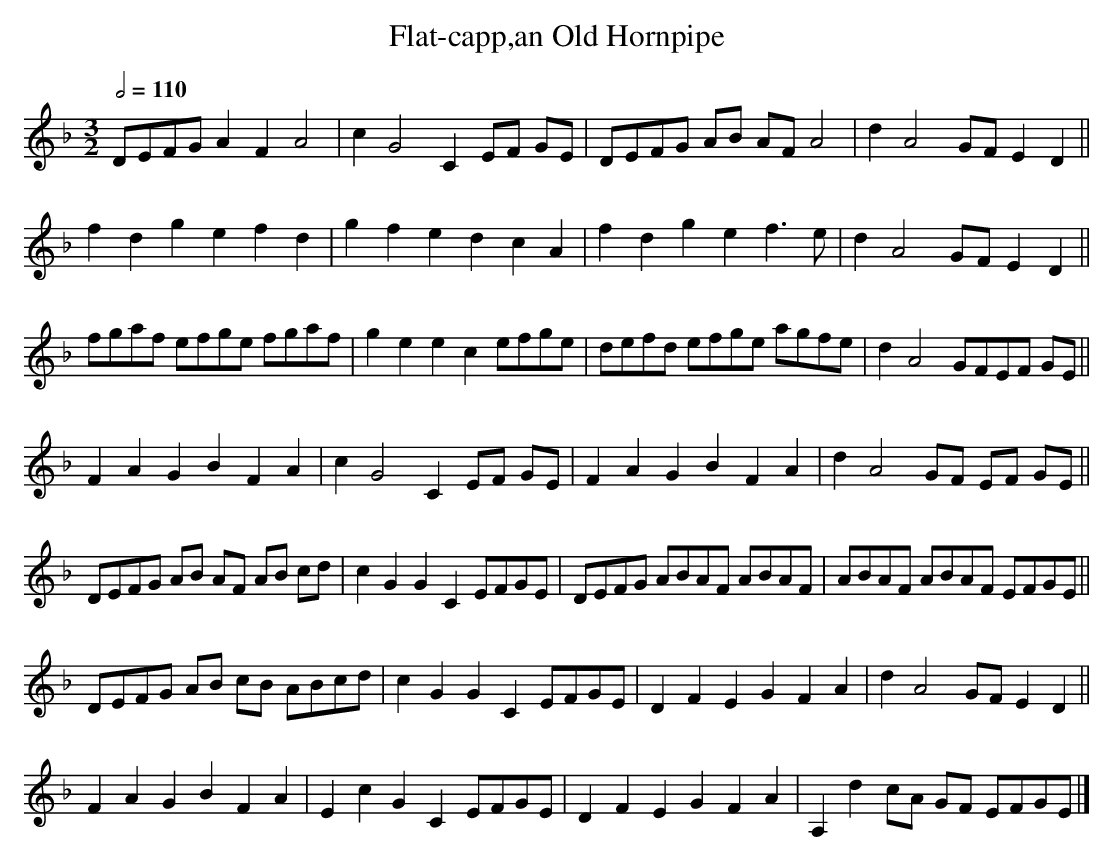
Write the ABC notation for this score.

X:1
T:Flat-capp,an Old Hornpipe
Q:1/2=110
M:3/2
L:1/4
K:Dmin
D/E/F/G/AFA2|cG2CE/F/ G/E/|D/E/F/G/ A/B/ A/F/A2|dA2G/F/ED||
fdgefd |gfedcA|fdgef>e|dA2G/F/ED||
f/g/a/f/ e/f/g/e/ f/g/a/f/|geece/f/g/e/|\
d/e/f/d/ e/f/g/e/ a/g/f/e/|dA2G/F/E/F/ G/E/||
FAGBFA|cG2CE/F/ G/E/|FAGBFA|dA2G/F/ E/F/ G/E/||
D/E/F/G/ A/B/ A/F/ A/B/ c/d/|cGGCE/F/G/E/ |\
D/E/F/G/ A/B/A/F/ A/B/A/F/|A/B/A/F/ A/B/A/F/ E/F/G/E/||
D/E/F/G/ A/B/ c/B/ A/B/c/d/|cGGCE/F/G/E/|DFEGFA|dA2G/F/ED||
FAGBFA|EcGCE/F/G/E/|DFEGFA|A,dc/A/ G/F/ E/F/G/E/|]
